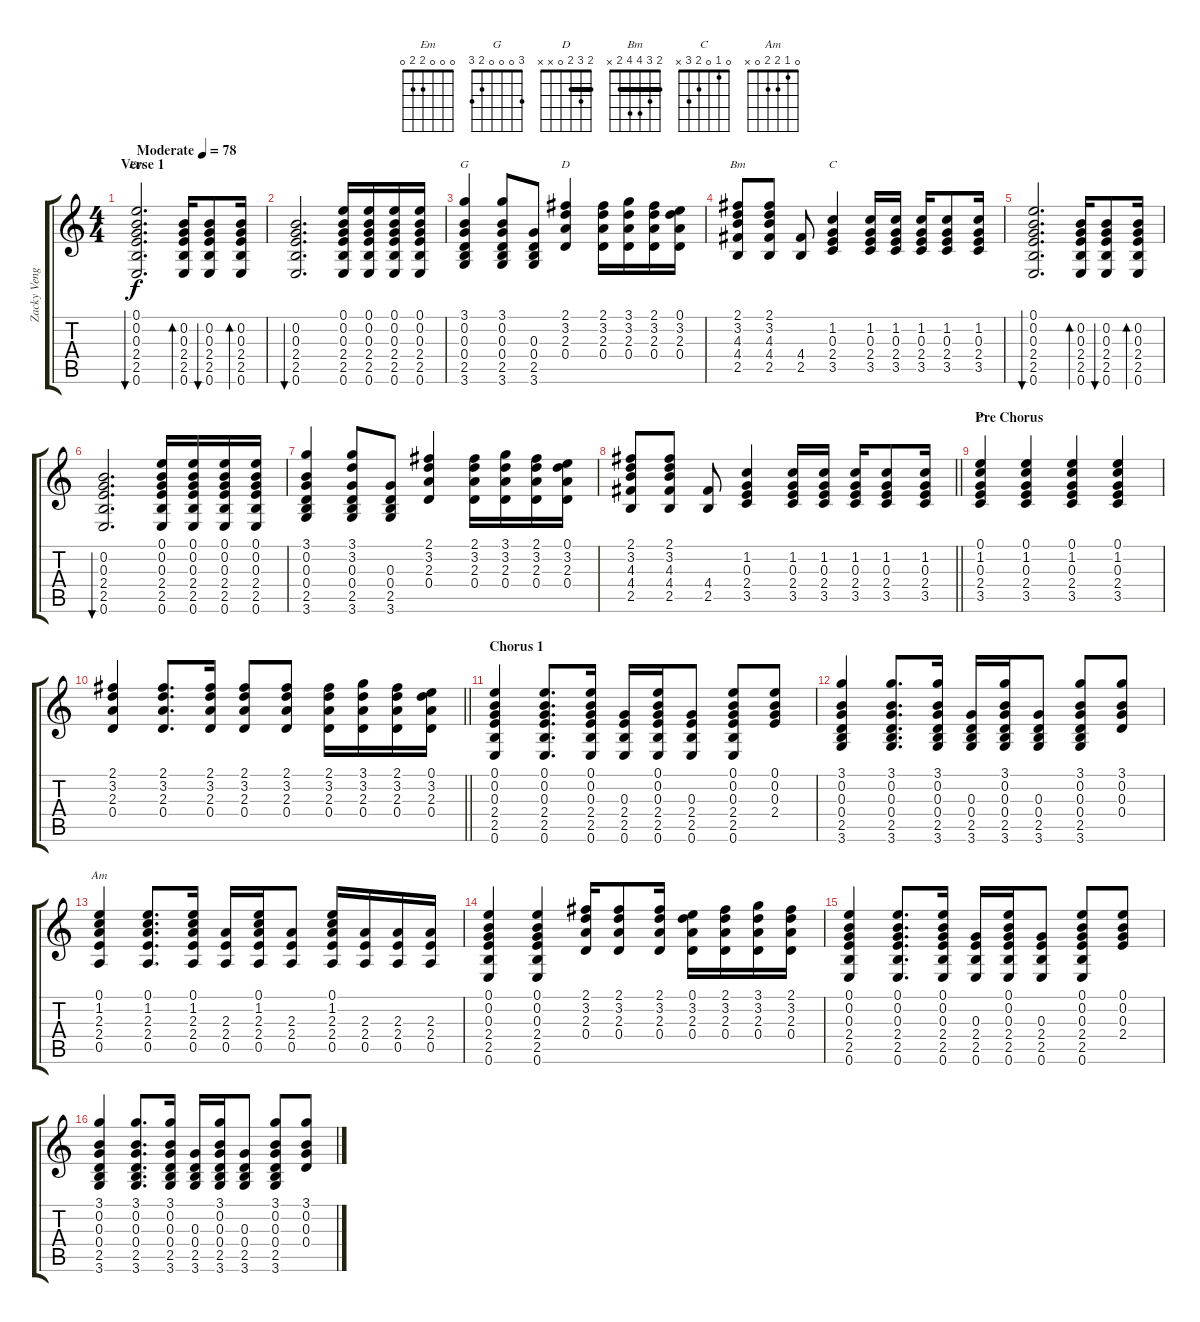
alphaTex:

\track ("Zacky Vengeance Ac." "Zacky Veng") {instrument acousticguitarsteel}
\staff {score tabs}
\tuning (E4 B3 G3 D3 A2 E2) {hide}
\chord ("Em" 0 0 0 2 2 0)
\chord ("G" 3 0 0 0 2 3)
\chord ("D" 2 3 2 0 x x) {barre 2}
\chord ("Bm" 2 3 4 4 2 x) {barre 2}
\chord ("C" x 1 0 2 3 x)
\chord ("C" 0 1 0 2 3 x)
\chord ("Am" 0 1 2 2 0 x)
\ts (4 4)
\section ("" "Verse 1")
\tempo (78 "Moderate")
\clef g2
\ks c
(0.1 0.2 0.3 2.4 2.5 0.6).2{d bu 240 ch "Em" dy f instrument acousticguitarsteel} (0.2 0.3 2.4 2.5 0.6).16{bd 60} (0.2 0.3 2.4 2.5 0.6).8{bu 60} (0.2 0.3 2.4 2.5 0.6).16{bd 60} |
(0.2 0.3 2.4 2.5 0.6).2{d bu 60} (0.1 0.2 0.3 2.4 2.5 0.6).16 (0.1 0.2 0.3 2.4 2.5 0.6).16 (0.1 0.2 0.3 2.4 2.5 0.6).16 (0.1 0.2 0.3 2.4 2.5 0.6).16 |
(3.1 0.2 0.3 0.4 2.5 3.6).4{ch "G"} (3.1 0.2 0.3 0.4 2.5 3.6).8 (0.3 0.4 2.5 3.6).8 (2.1 3.2 2.3 0.4).4{ch "D"} (2.1 3.2 2.3 0.4).16 (3.1 3.2 2.3 0.4).16 (2.1 3.2 2.3 0.4).16 (0.1 3.2 2.3 0.4).16 |
(2.1 3.2 4.3 4.4 2.5).8{ch "Bm"} (2.1 3.2 4.3 4.4 2.5).8 (4.4 2.5).8 (1.2 0.3 2.4 3.5).4{ch "C"} (1.2 0.3 2.4 3.5).16 (1.2 0.3 2.4 3.5).16 (1.2 0.3 2.4 3.5).16 (1.2 0.3 2.4 3.5).8 (1.2 0.3 2.4 3.5).16 |
(0.1 0.2 0.3 2.4 2.5 0.6).2{d bu 240} (0.2 0.3 2.4 2.5 0.6).16{bd 60} (0.2 0.3 2.4 2.5 0.6).8{bu 60} (0.2 0.3 2.4 2.5 0.6).16{bd 60} |
(0.2 0.3 2.4 2.5 0.6).2{d bu 60} (0.1 0.2 0.3 2.4 2.5 0.6).16 (0.1 0.2 0.3 2.4 2.5 0.6).16 (0.1 0.2 0.3 2.4 2.5 0.6).16 (0.1 0.2 0.3 2.4 2.5 0.6).16 |
(3.1 0.2 0.3 0.4 2.5 3.6).4 (3.1 3.2 0.3 0.4 2.5 3.6).8 (0.3 0.4 2.5 3.6).8 (2.1 3.2 2.3 0.4).4 (2.1 3.2 2.3 0.4).16 (3.1 3.2 2.3 0.4).16 (2.1 3.2 2.3 0.4).16 (0.1 3.2 2.3 0.4).16 |
\barLineRight lightlight
(2.1 3.2 4.3 4.4 2.5).8 (2.1 3.2 4.3 4.4 2.5).8 (4.4 2.5).8 (1.2 0.3 2.4 3.5).4 (1.2 0.3 2.4 3.5).16 (1.2 0.3 2.4 3.5).16 (1.2 0.3 2.4 3.5).16 (1.2 0.3 2.4 3.5).8 (1.2 0.3 2.4 3.5).16 |
\section ("" "Pre Chorus")
(0.1 1.2 0.3 2.4 3.5).4{ch "C"} (0.1 1.2 0.3 2.4 3.5).4 (0.1 1.2 0.3 2.4 3.5).4 (0.1 1.2 0.3 2.4 3.5).4 |
\barLineRight lightlight
(2.1 3.2 2.3 0.4).4 (2.1 3.2 2.3 0.4).8{d} (2.1 3.2 2.3 0.4).16 (2.1 3.2 2.3 0.4).8 (2.1 3.2 2.3 0.4).8 (2.1 3.2 2.3 0.4).16 (3.1 3.2 2.3 0.4).16 (2.1 3.2 2.3 0.4).16 (0.1 3.2 2.3 0.4).16 |
\section ("" "Chorus 1")
(0.1 0.2 0.3 2.4 2.5 0.6).4 (0.1 0.2 0.3 2.4 2.5 0.6).8{d} (0.1 0.2 0.3 2.4 2.5 0.6).16 (0.3 2.4 2.5 0.6).16 (0.1 0.2 0.3 2.4 2.5 0.6).16 (0.3 2.4 2.5 0.6).8 (0.1 0.2 0.3 2.4 2.5 0.6).8 (0.1 0.2 0.3 2.4).8 |
(3.1 0.2 0.3 0.4 2.5 3.6).4 (3.1 0.2 0.3 0.4 2.5 3.6).8{d} (3.1 0.2 0.3 0.4 2.5 3.6).16 (0.3 0.4 2.5 3.6).16 (3.1 0.2 0.3 0.4 2.5 3.6).16 (0.3 0.4 2.5 3.6).8 (3.1 0.2 0.3 0.4 2.5 3.6).8 (3.1 0.2 0.3 0.4).8 |
(0.1 1.2 2.3 2.4 0.5).4{ch "Am"} (0.1 1.2 2.3 2.4 0.5).8{d} (0.1 1.2 2.3 2.4 0.5).16 (2.3 2.4 0.5).16 (0.1 1.2 2.3 2.4 0.5).16 (2.3 2.4 0.5).8 (0.1 1.2 2.3 2.4 0.5).16 (2.3 2.4 0.5).16 (2.3 2.4 0.5).16 (2.3 2.4 0.5).16 |
(0.1 0.2 0.3 2.4 2.5 0.6).4 (0.1 0.2 0.3 2.4 2.5 0.6).4 (2.1 3.2 2.3 0.4).16 (2.1 3.2 2.3 0.4).8 (2.1 3.2 2.3 0.4).16 (0.1 3.2 2.3 0.4).16 (2.1 3.2 2.3 0.4).16 (3.1 3.2 2.3 0.4).16 (2.1 3.2 2.3 0.4).16 |
(0.1 0.2 0.3 2.4 2.5 0.6).4 (0.1 0.2 0.3 2.4 2.5 0.6).8{d} (0.1 0.2 0.3 2.4 2.5 0.6).16 (0.3 2.4 2.5 0.6).16 (0.1 0.2 0.3 2.4 2.5 0.6).16 (0.3 2.4 2.5 0.6).8 (0.1 0.2 0.3 2.4 2.5 0.6).8 (0.1 0.2 0.3 2.4).8 |
(3.1 0.2 0.3 0.4 2.5 3.6).4 (3.1 0.2 0.3 0.4 2.5 3.6).8{d} (3.1 0.2 0.3 0.4 2.5 3.6).16 (0.3 0.4 2.5 3.6).16 (3.1 0.2 0.3 0.4 2.5 3.6).16 (0.3 0.4 2.5 3.6).8 (3.1 0.2 0.3 0.4 2.5 3.6).8 (3.1 0.2 0.3 0.4).8
